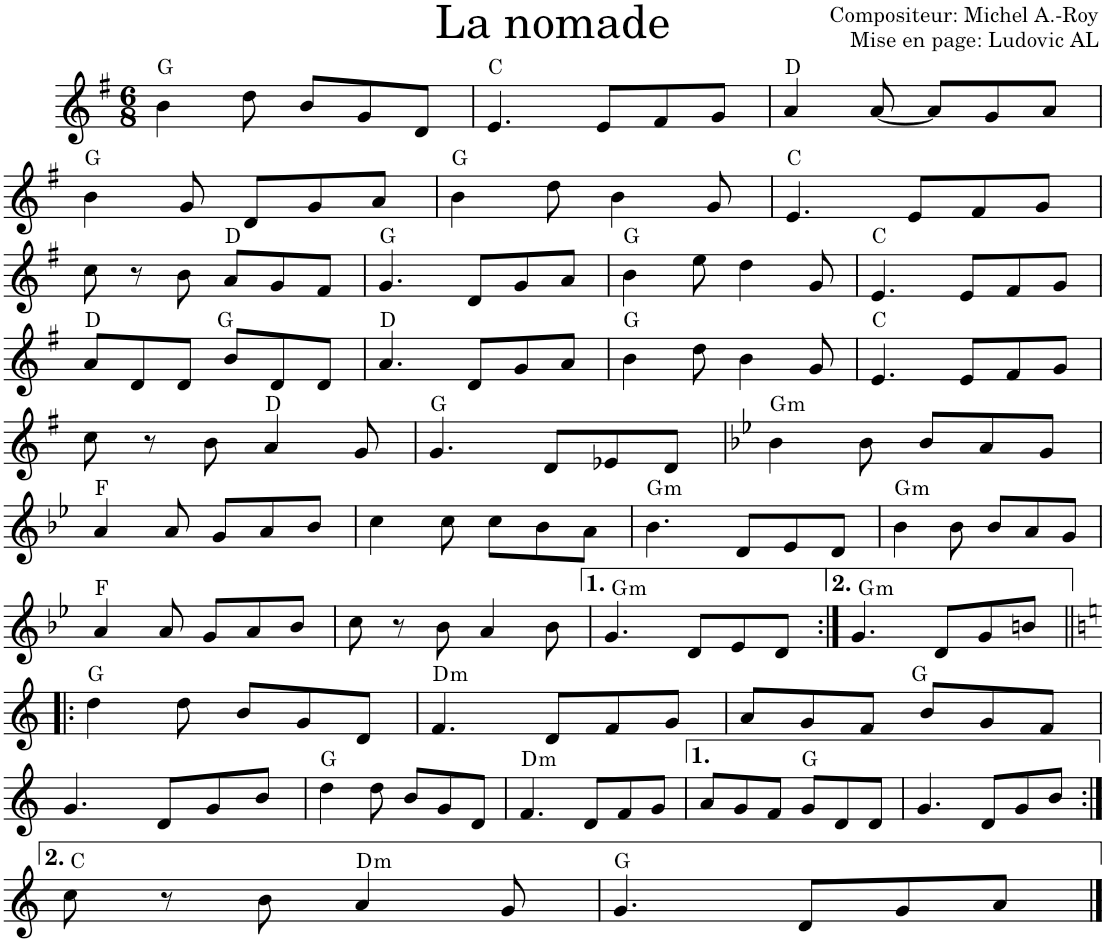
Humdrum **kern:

**kern	**harte
*part1	*part1
*staff1	*
*I"Voice	*
*I'V	*
*clefG2	*
*k[f#]	*
*M6/8	*
=1	=1
4b\	G:maj
8dd\	.
8b/L	.
8g/	.
8d/J	.
=2	=2
4.e/	C:maj
8e/L	.
8f#/	.
8g/J	.
=3	=3
4a/	D:maj
[<8a/	.
8a/L]	.
8g/	.
8a/J	.
!!LO:LB:g=z
=4	=4
4b\	G:maj
8g/	.
8d/L	.
8g/	.
8a/J	.
=5	=5
4b\	G:maj
8dd\	.
4b\	.
8g/	.
=6	=6
4.e/	C:maj
8e/L	.
8f#/	.
8g/J	.
!!LO:LB:g=z
=7	=7
8cc\	.
8r	.
8b\	.
8a/L	D:maj
8g/	.
8f#/J	.
=8	=8
4.g/	G:maj
8d/L	.
8g/	.
8a/J	.
=9	=9
4b\	G:maj
8ee\	.
4dd\	.
8g/	.
=10	=10
4.e/	C:maj
8e/L	.
8f#/	.
8g/J	.
!!LO:LB:g=z
=11	=11
8a/L	D:maj
8d/	.
8d/J	.
8b/L	G:maj
8d/	.
8d/J	.
=12	=12
4.a/	D:maj
8d/L	.
8g/	.
8a/J	.
=13	=13
4b\	G:maj
8dd\	.
4b\	.
8g/	.
=14	=14
4.e/	C:maj
8e/L	.
8f#/	.
8g/J	.
!!LO:LB:g=z
=15	=15
8cc\	.
8r	.
8b\	.
4a/	D:maj
8g/	.
=16	=16
4.g/	G:maj
8d/L	.
8e-X/	.
8d/J	.
=17	=17
*k[b-e-]	*
!	!LO:H:kt=m
4b-\	G:min
8b-\	.
8b-/L	.
8a/	.
8g/J	.
!!LO:LB:g=z
=18	=18
4a/	F:maj
8a/	.
8g/L	.
8a/	.
8b-/J	.
=19	=19
4cc\	.
8cc\	.
8cc\L	.
8b-\	.
8a\J	.
=20	=20
!	!LO:H:kt=m
4.b-\	G:min
8d/L	.
8e-/	.
8d/J	.
=21	=21
!	!LO:H:kt=m
4b-\	G:min
8b-\	.
8b-/L	.
8a/	.
8g/J	.
!!LO:LB:g=z
=22	=22
4a/	F:maj
8a/	.
8g/L	.
8a/	.
8b-/J	.
=23	=23
8cc\	.
8r	.
8b-\	.
4a/	.
8b-\	.
=24	=24
!	!LO:H:kt=m
4.g/	G:min
8d/L	.
8e-/	.
8d/J	.
=25:|!	=25:|!
!	!LO:H:kt=m
4.g/	G:min
8d/L	.
8g/	.
8bn/J	.
!!LO:LB:g=z
=26!|:	=26!|:
*k[]	*
4dd\	G:maj
8dd\	.
8b/L	.
8g/	.
8d/J	.
=27	=27
!	!LO:H:kt=m
4.f/	D:min
8d/L	.
8f/	.
8g/J	.
=28	=28
8a/L	.
8g/	.
8f/J	.
8b/L	G:maj
8g/	.
8f/J	.
!!LO:LB:g=z
=29	=29
4.g/	.
8d/L	.
8g/	.
8b/J	.
=30	=30
4dd\	G:maj
8dd\	.
8b/L	.
8g/	.
8d/J	.
=31	=31
!	!LO:H:kt=m
4.f/	D:min
8d/L	.
8f/	.
8g/J	.
=32	=32
8a/L	.
8g/	.
8f/J	.
8g/L	G:maj
8d/	.
8d/J	.
=33	=33
4.g/	.
8d/L	.
8g/	.
8b/J	.
!!LO:LB:g=z
=34:|!	=34:|!
8cc\	C:maj
8r	.
8b\	.
!	!LO:H:kt=m
4a/	D:min
8g/	.
=35	=35
4.g/	G:maj
8d/L	.
8g/	.
8a/J	.
==	==
*-	*-
